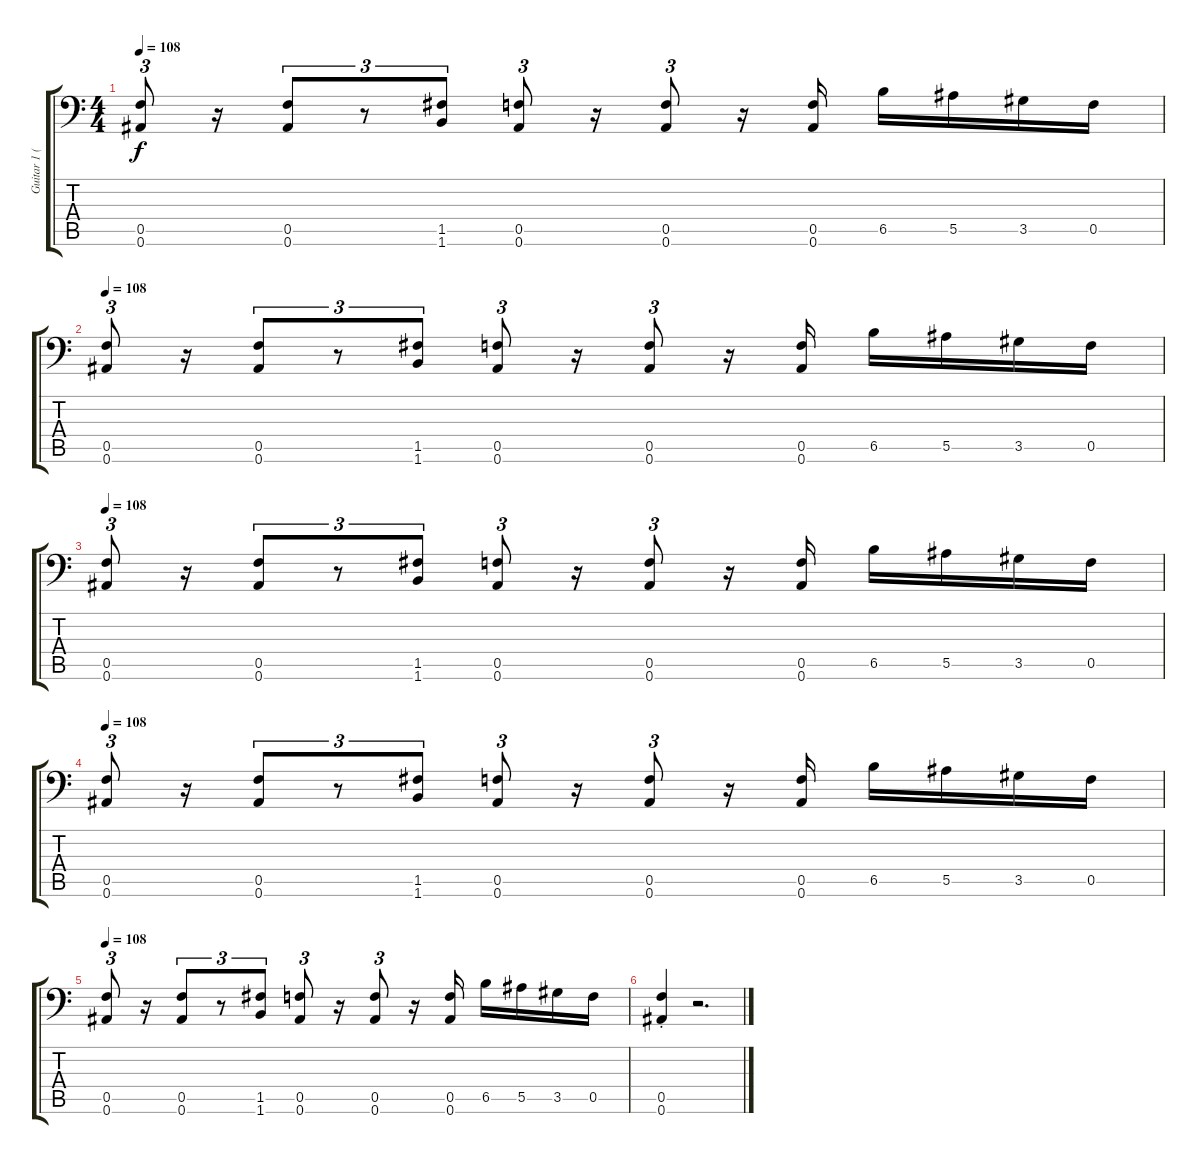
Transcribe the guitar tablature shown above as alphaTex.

\track ("Guitar 1 (Right)" "Guitar 1 (") {instrument distortionguitar}
\staff {score tabs}
\tuning (C4 G3 Eb3 Bb2 F2 Bb1) {hide}
\ts (4 4)
\tempo 108
\clef f4
\ks c
(0.5 0.6).8{tu (3 2) dy f} r.16 (0.5 0.6).8{tu (3 2)} r.8{tu (3 2)} (1.5 1.6).8{tu (3 2)} (0.5 0.6).8{tu (3 2)} r.16 (0.5 0.6).8{tu (3 2)} r.16 (0.5 0.6).16 6.5.16 5.5.16 3.5.16 0.5.16 |
\tempo 108
(0.5 0.6).8{tu (3 2)} r.16 (0.5 0.6).8{tu (3 2)} r.8{tu (3 2)} (1.5 1.6).8{tu (3 2)} (0.5 0.6).8{tu (3 2)} r.16 (0.5 0.6).8{tu (3 2)} r.16 (0.5 0.6).16 6.5.16 5.5.16 3.5.16 0.5.16 |
\tempo 108
(0.5 0.6).8{tu (3 2)} r.16 (0.5 0.6).8{tu (3 2)} r.8{tu (3 2)} (1.5 1.6).8{tu (3 2)} (0.5 0.6).8{tu (3 2)} r.16 (0.5 0.6).8{tu (3 2)} r.16 (0.5 0.6).16 6.5.16 5.5.16 3.5.16 0.5.16 |
\tempo 108
(0.5 0.6).8{tu (3 2)} r.16 (0.5 0.6).8{tu (3 2)} r.8{tu (3 2)} (1.5 1.6).8{tu (3 2)} (0.5 0.6).8{tu (3 2)} r.16 (0.5 0.6).8{tu (3 2)} r.16 (0.5 0.6).16 6.5.16 5.5.16 3.5.16 0.5.16 |
\tempo 108
(0.5 0.6).8{tu (3 2)} r.16 (0.5 0.6).8{tu (3 2)} r.8{tu (3 2)} (1.5 1.6).8{tu (3 2)} (0.5 0.6).8{tu (3 2)} r.16 (0.5 0.6).8{tu (3 2)} r.16 (0.5 0.6).16 6.5.16 5.5.16 3.5.16 0.5.16 |
(0.5{st} 0.6{st}).4 r.2{d}
